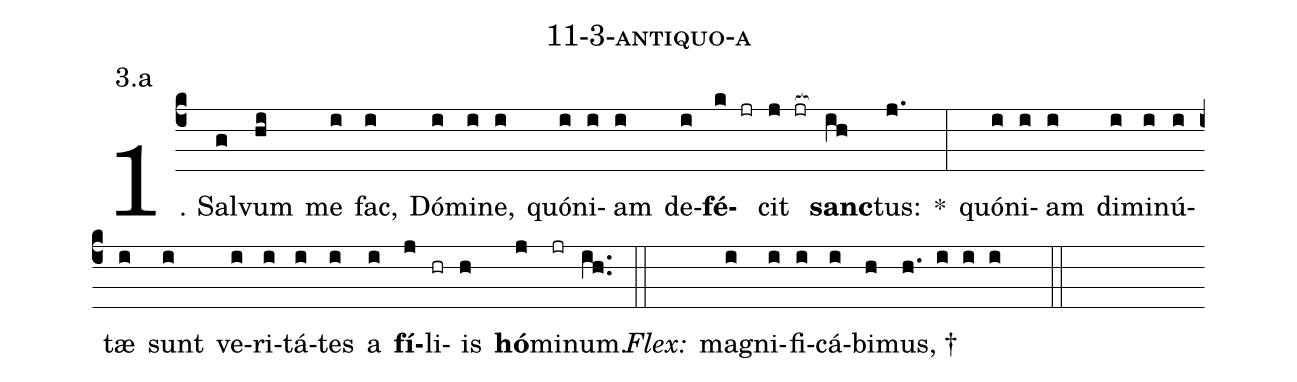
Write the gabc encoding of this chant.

name: 11-3-antiquo-a;
annotation: 3.a;
%%
(c4)1. Sal(g)vum(hi) me(i) fac,(i) Dó(i)mi(i)ne,(i) quón(i)i(i)am(i) de(i)<b>fé</b>(k jr)cit(j jr[ocb:1{]) <b>sanc</b>(ih[ocb:0}])tus:(j.) *(:) quón(i)i(i)am(i) di(i)mi(i)nú(i)tæ(i) sunt(i) ve(i)ri(i)tá(i)tes(i) a(i) <b>fí</b>(j)li(hr)is(h) <b>hó</b>(j)mi(jr)num.(ih..) (::)
<i>Flex:</i>()  ma(i)gni(i)fi(i)cá(i)bi(h)mus, †(h. i i i  ::)
